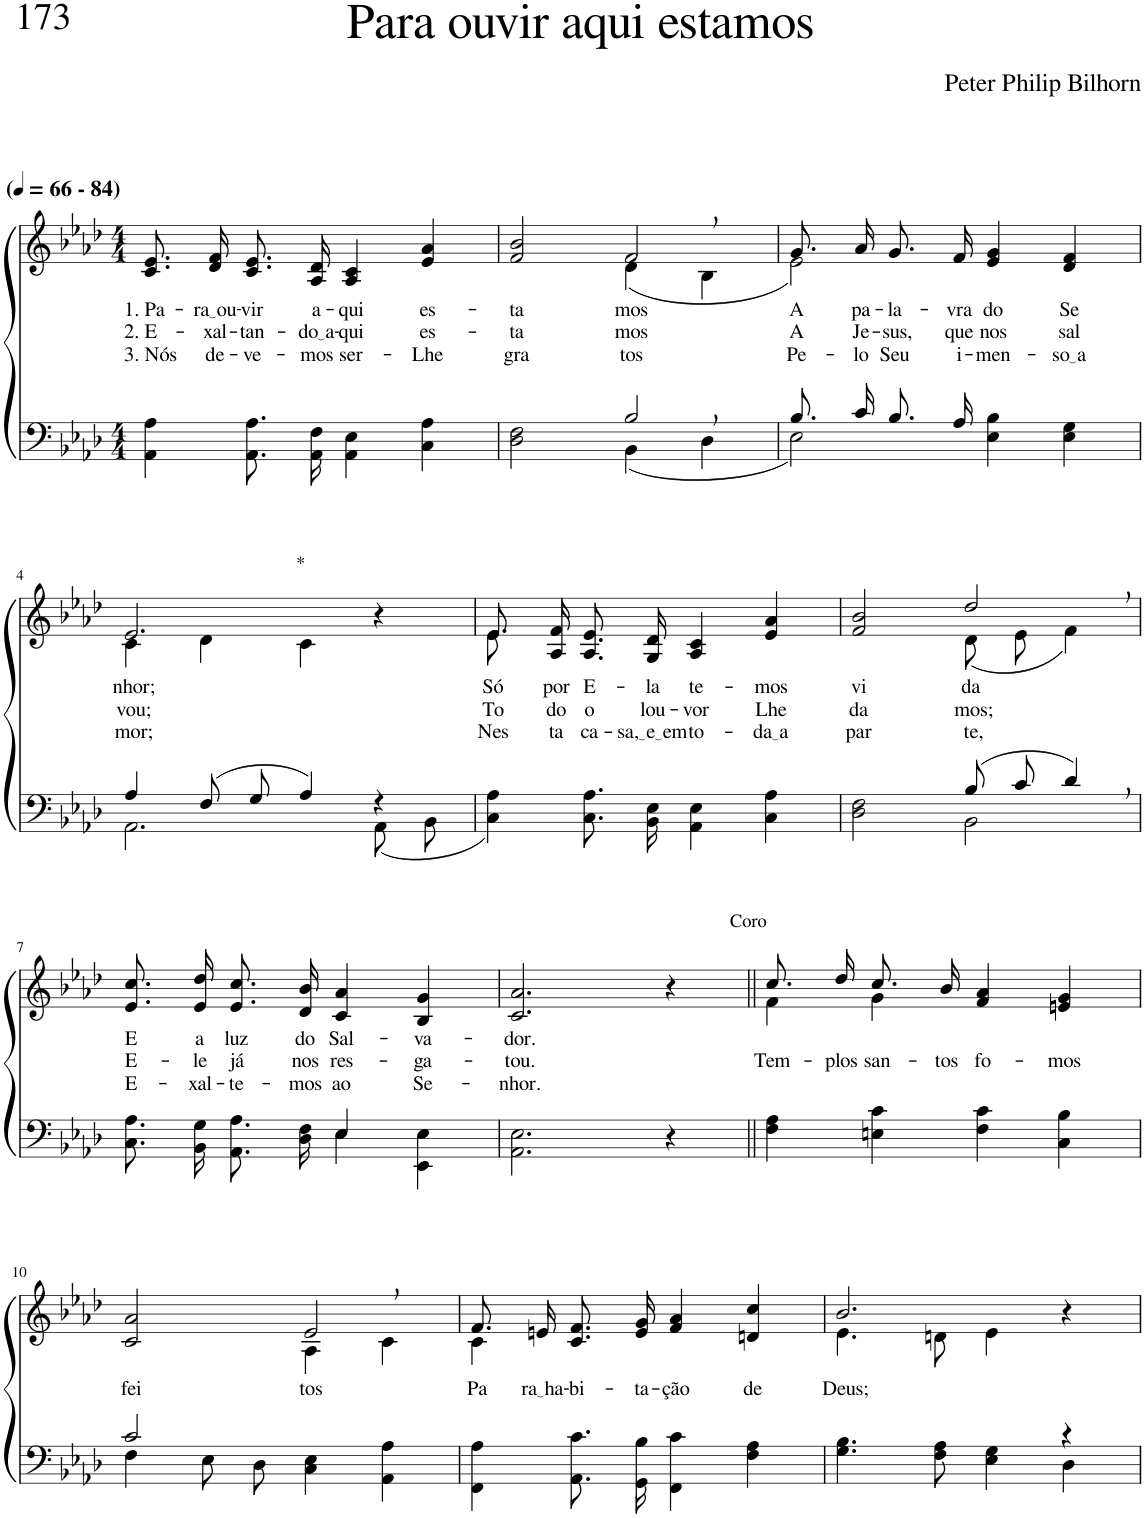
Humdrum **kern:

**kern	**kern	**text	**text	**text
*part2	*part1	*part1	*part1	*part1
*staff2	*staff1	*staff1	*staff1	*staff1
*I"Parte III e IV	*I"Parte I e II	*	*	*
*clefF4	*clefG2	*	*	*
*Trd-1c-2	*Trd-1c-2	*	*	*
*k[b-e-a-d-]	*k[b-e-a-d-]	*	*	*
*M4/4	*M4/4	*	*	*
*MM66	*MM66	*	*	*
=1	=1	=1	=1	=1
!	!LO:TX:a:B:t=(	!	!	!
!	!LO:TX:a:B:t=- 84)	!	!	!
!	!	!LO:LY:b	!LO:LY:b	!LO:LY:b
4AA-\ 4A-\	8.c/ 8.e-/L	1. Pa-	2. E-	3. Nós
!	!	!LO:LY:b	!LO:LY:b	!LO:LY:b
.	16d-/ 16f/Jk	ra ou	-xal-	de-
!	!	!LO:LY:b	!LO:LY:b	!LO:LY:b
8.AA-/ 8.A-/L	8.c/ 8.e-/L	-vir	-tan-	-ve-
!	!	!LO:LY:b	!LO:LY:b	!LO:LY:b
16AA-/ 16F/Jk	16A-/ 16d-/Jk	a-	do a	-mos
!	!	!LO:LY:b	!LO:LY:b	!LO:LY:b
4AA-\ 4E-\	4A-/ 4c/	-qui	-qui	ser-
!	!	!LO:LY:b	!LO:LY:b	!LO:LY:b
4C\ 4A-\	4e-/ 4a-/	es-	es-	-Lhe
=2	=2	=2	=2	=2
*^	*	*	*	*
!	!	!	!LO:LY:b	!LO:LY:b	!LO:LY:b
*	*	*^	*	*	*
2ryy	2D-\ 2F\	2f/ 2b-/	2ryy	-ta-	-ta-	gra-
!	!	!	!	!LO:LY:b	!LO:LY:b	!LO:LY:b
2B-,/	(4BB-\	2f,/	(4d-\	-mos	-mos	-tos
.	4D-\	.	4B-\	.	.	.
=3	=3	=3	=3	=3	=3	=3
!	!	!	!	!LO:LY:b	!LO:LY:b	!LO:LY:b
8.B-/L	2E-\)	8.g/L	2e-\)	A	A	Pe-
!	!	!	!	!LO:LY:b	!LO:LY:b	!LO:LY:b
16c/Jk	.	16a-/Jk	.	pa-	Je-	-lo
!	!	!	!	!LO:LY:b	!LO:LY:b	!LO:LY:b
8.B-/L	.	8.g/L	.	-la-	-sus,	Seu
!	!	!	!	!LO:LY:b	!LO:LY:b	!LO:LY:b
16A-/Jk	.	16f/Jk	.	-vra	que	i-
!	!	!	!	!LO:LY:b	!LO:LY:b	!LO:LY:b
2ryy	4E-\ 4B-\	4e-/ 4g/	2ryy	do	nos	-men-
!	!	!	!	!LO:LY:b	!LO:LY:b	!LO:LY:b
.	4E-\ 4G\	4d-/ 4f/	.	Se-	sal-	so a
!!LO:LB:g=z	!!
=4	=4	=4	=4	=4	=4	=4
!	!	!LO:TX:a:t=*	!	!	!	!
!	!	!	!	!LO:LY:b	!LO:LY:b	!LO:LY:b
4A-/	2.AA-\	2.e-/	4c\	-nhor;	-vou;	-mor;
(8F/L	.	.	4d-\	.	.	.
8G/J	.	.	.	.	.	.
4A-/)	.	.	4c\	.	.	.
4r	(8AA-\L	4r	4ryy	.	.	.
.	8BB-\J	.	.	.	.	.
=5	=5	=5	=5	=5	=5	=5
!	!	!	!	!LO:LY:b	!LO:LY:b	!LO:LY:b
*v	*v	*	*	*	*	*
4C\ 4A-\)	8.e-\	8.e-/L	Só	-To-	Nes-
!	!	!	!LO:LY:b	!LO:LY:b	!LO:LY:b
.	2ryy	16A-/ 16f/Jk	por	-do	-ta
!	!	!	!LO:LY:b	!LO:LY:b	!LO:LY:b
8.C\ 8.A-\L	.	8.A-/ 8.e-/L	E-	o	ca-
!	!	!	!LO:LY:b	!LO:LY:b	!LO:LY:b
16BB-\ 16E-\Jk	.	16G/ 16d-/Jk	-la	lou-	sa, e em
!	!	!	!LO:LY:b	!LO:LY:b	!LO:LY:b
4AA-\ 4E-\	.	4A-/ 4c/	te-	-vor	to-
.	4ryy	.	.	.	.
!	!	!	!LO:LY:b	!LO:LY:b	!LO:LY:b
4C\ 4A-\	.	4e-/ 4a-/	-mos	Lhe	da a
.	16ryy	.	.	.	.
=6	=6	=6	=6	=6	=6
*^	*	*	*	*	*
!	!	!	!	!LO:LY:b	!LO:LY:b	!LO:LY:b
2ryy	2D-\ 2F\	2f/ 2b-/	2ryy	vi-	da-	-par-
!	!	!	!	!LO:LY:b	!LO:LY:b	!LO:LY:b
(8B-/L	2BB-\	2dd-,/	(8d-\L	-da	-mos;	-te,
8c/J	.	.	8e-\J	.	.	.
4d-,/)	.	.	4f\)	.	.	.
!!LO:LB:g=z
=7	=7	=7	=7	=7	=7	=7
!	!	!	!	!LO:LY:b	!LO:LY:b	!LO:LY:b
*	*	*v	*v	*	*	*
2ryy	8.C\ 8.A-\L	8.e-/ 8.cc/L	E	E-	E-
!	!	!	!LO:LY:b	!LO:LY:b	!LO:LY:b
.	16BB-\ 16G\Jk	16e-/ 16dd-/Jk	a	-le	-xal-
!	!	!	!LO:LY:b	!LO:LY:b	!LO:LY:b
.	8.AA-/ 8.A-/L	8.e-/ 8.cc/L	luz	já	-te-
!	!	!	!LO:LY:b	!LO:LY:b	!LO:LY:b
.	16D-/ 16F/Jk	16d-/ 16b-/Jk	do	nos	-mos
!	!	!	!LO:LY:b	!LO:LY:b	!LO:LY:b
4E-/	4E-\	4c/ 4a-/	Sal-	res-	ao
!	!	!	!LO:LY:b	!LO:LY:b	!LO:LY:b
4ryy	4EE-\ 4E-\	4B-/ 4g/	-va-	-ga-	Se-
=8	=8	=8	=8	=8	=8
!	!	!	!LO:LY:b	!LO:LY:b	!LO:LY:b
*v	*v	*	*	*	*
2.AA-\ 2.E-\	2.c/ 2.a-/	-dor.	-tou.	-nhor.
!	!LO:TX:a:t=Coro	!	!	!
4r	4r	.	.	.
=9||	=9||	=9||	=9||	=9||
*	*^	*	*	*
!	!	!	!	!LO:LY:b	!
4F\ 4A-\	8.cc/L	4f\	.	Tem-	.
!	!	!	!	!LO:LY:b	!
.	16dd-/Jk	.	.	-plos	.
!	!	!	!	!LO:LY:b	!
4En\ 4c\	8.cc/L	4g\	.	san-	.
!	!	!	!	!LO:LY:b	!
.	16b-/Jk	.	.	-tos	.
!	!	!	!	!LO:LY:b	!
4F\ 4c\	4f/ 4a-/	2ryy	.	fo-	.
!	!	!	!	!LO:LY:b	!
4C\ 4B-\	4en/ 4g/	.	.	-mos	.
!!LO:LB:g=z	!!
=10	=10	=10	=10	=10	=10
*^	*	*	*	*	*
!	!	!	!	!LO:LY:b	!	!
2c/	4F\	2c/ 2a-/	2ryy	fei-	.	.
.	8E-\L	.	.	.	.	.
.	8D-\J	.	.	.	.	.
!	!	!	!	!LO:LY:b	!	!
2ryy	4C\ 4E-\	2e-,/	4A-\	-tos	.	.
.	4AA-\ 4A-\	.	4c\	.	.	.
=11	=11	=11	=11	=11	=11	=11
!	!	!	!	!LO:LY:b	!	!
*v	*v	*	*	*	*	*
4FF\ 4A-\	8.f/L	4c\	Pa	.	.
!	!	!	!LO:LY:b	!	!
.	16en/Jk	.	ra ha	.	.
!	!	!	!LO:LY:b	!	!
8.AA-\ 8.c\L	8.c/ 8.f/L	2.ryy	-bi-	.	.
!	!	!	!LO:LY:b	!	!
16GG\ 16B-\Jk	16e/ 16g/Jk	.	-ta-	.	.
!	!	!	!LO:LY:b	!	!
4FF\ 4c\	4f/ 4a-/	.	-ção	.	.
!	!	!	!LO:LY:b	!	!
4F\ 4A-\	4dn/ 4cc/	.	de	.	.
=12	=12	=12	=12	=12	=12
*^	*	*	*	*	*
!	!	!	!	!LO:LY:b	!	!
2.ryy	4.G\ 4.B-\	2.b-/	4.e-\	Deus;	.	.
.	8F\ 8A-\	.	8dn\	.	.	.
.	4E-\ 4G\	.	4e-\	.	.	.
4r	4D-\	4r	4ryy	.	.	.
*v	*v	*	*	*	*	*
*	*v	*v	*	*	*
=	=	=	=	=
*-	*-	*-	*-	*-
